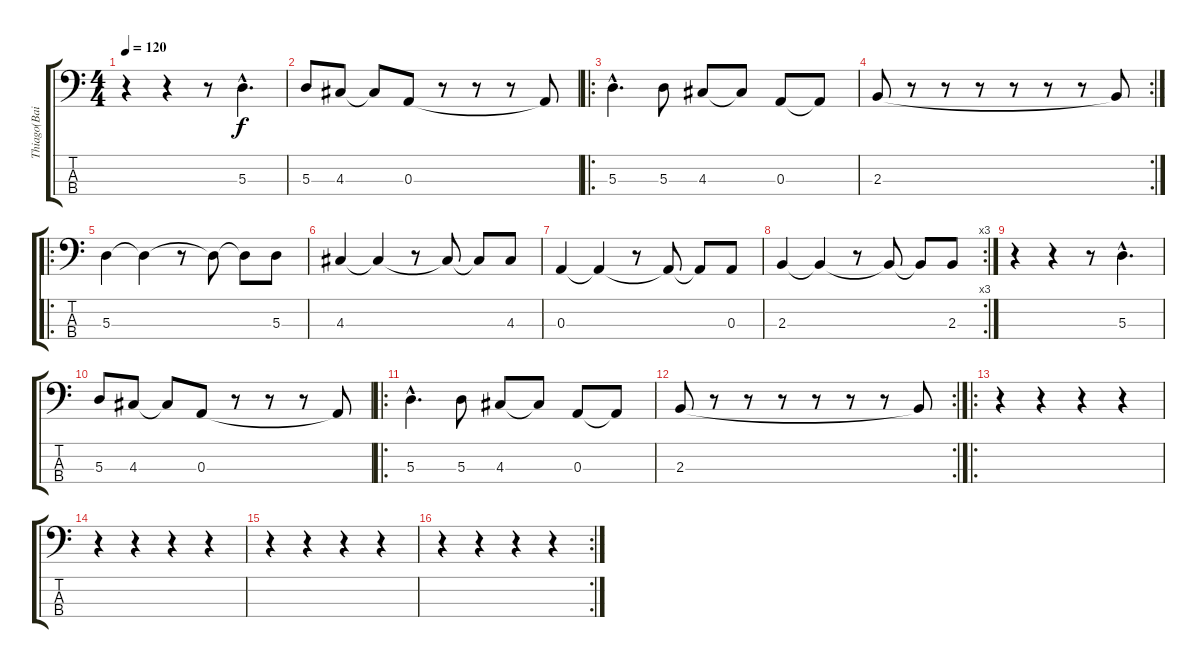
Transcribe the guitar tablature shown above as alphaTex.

\track ("Thiago(Baixo)" "Thiago(Bai") {instrument electricbasspick}
\staff {score tabs}
\tuning (G2 D2 A1 E1) {hide}
\ts (4 4)
\tempo 120
\clef f4
\ks c
r.4{dy f} r.4 r.8 5.3{hac}.4{d} |
5.3.8 4.3.8 4.3{t}.8 0.3.8 r.8 r.8 r.8 0.3{t}.8 |
\ro
5.3{hac}.4{d} 5.3.8 4.3.8 4.3{t}.8 0.3.8 0.3{t}.8 |
\rc 2
2.3.8 r.8 r.8 r.8 r.8 r.8 r.8 2.3{t}.8 |
\ro
5.3.4 5.3{t}.4 r.8 5.3{t}.8 5.3{t}.8 5.3.8 |
4.3.4 4.3{t}.4 r.8 4.3{t}.8 4.3{t}.8 4.3.8 |
0.3.4 0.3{t}.4 r.8 0.3{t}.8 0.3{t}.8 0.3.8 |
\rc 3
2.3.4 2.3{t}.4 r.8 2.3{t}.8 2.3{t}.8 2.3.8 |
r.4 r.4 r.8 5.3{hac}.4{d} |
5.3.8 4.3.8 4.3{t}.8 0.3.8 r.8 r.8 r.8 0.3{t}.8 |
\ro
5.3{hac}.4{d} 5.3.8 4.3.8 4.3{t}.8 0.3.8 0.3{t}.8 |
\rc 2
2.3.8 r.8 r.8 r.8 r.8 r.8 r.8 2.3{t}.8 |
\ro
r.4 r.4 r.4 r.4 |
r.4 r.4 r.4 r.4 |
r.4 r.4 r.4 r.4 |
\rc 2
r.4 r.4 r.4 r.4
